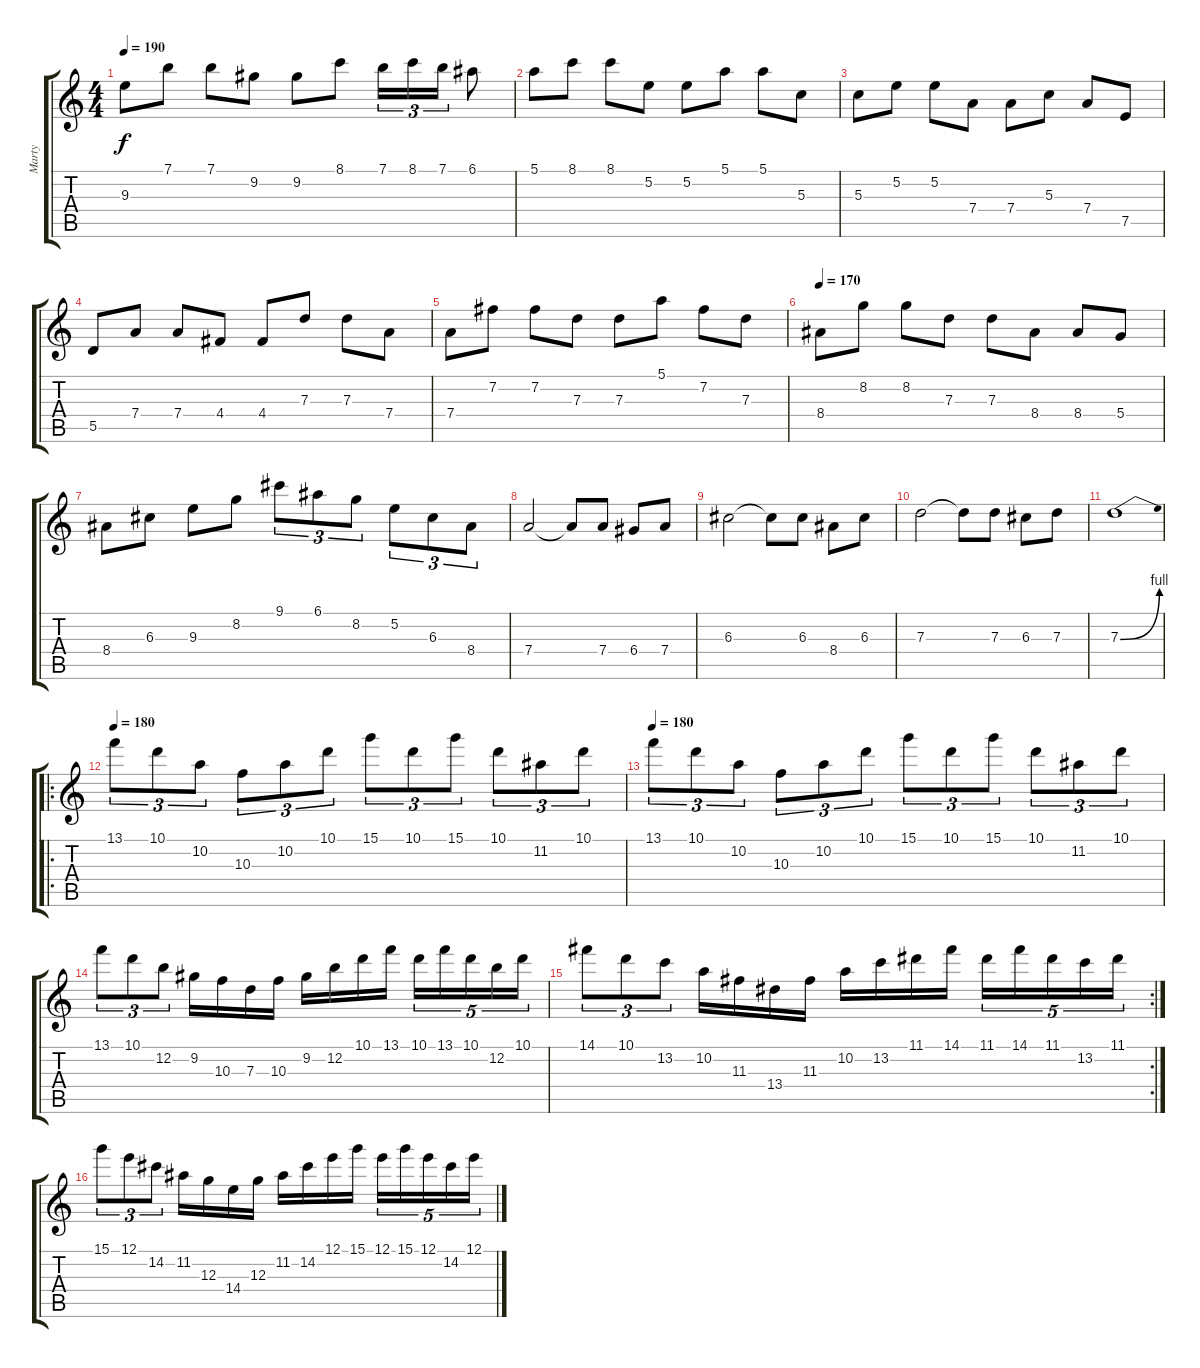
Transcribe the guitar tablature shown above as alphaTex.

\track ("Marty" "Marty") {instrument distortionguitar}
\staff {score tabs}
\tuning (E4 B3 G3 D3 A2 E2) {hide}
\ts (4 4)
\tempo 190
\clef g2
\ks c
9.3.8{dy f} 7.1.8 7.1.8 9.2.8 9.2.8 8.1.8 7.1.16{tu (3 2)} 8.1.16{tu (3 2)} 7.1.16{tu (3 2)} 6.1.8 |
5.1.8 8.1.8 8.1.8 5.2.8 5.2.8 5.1.8 5.1.8 5.3.8 |
5.3.8 5.2.8 5.2.8 7.4.8 7.4.8 5.3.8 7.4.8 7.5.8 |
5.5.8 7.4.8 7.4.8 4.4.8 4.4.8 7.3.8 7.3.8 7.4.8 |
7.4.8 7.2.8 7.2.8 7.3.8 7.3.8 5.1.8 7.2.8 7.3.8 |
\tempo 170
8.4.8 8.2.8 8.2.8 7.3.8 7.3.8 8.4.8 8.4.8 5.4.8 |
8.4.8 6.3.8 9.3.8 8.2.8 9.1.8{tu (3 2)} 6.1.8{tu (3 2)} 8.2.8{tu (3 2)} 5.2.8{tu (3 2)} 6.3.8{tu (3 2)} 8.4.8{tu (3 2)} |
7.4.2 7.4{t}.8 7.4.8 6.4.8 7.4.8 |
6.3.2 6.3{t}.8 6.3.8 8.4.8 6.3.8 |
7.3.2 7.3{t}.8 7.3.8 6.3.8 7.3.8 |
7.3{be (bend 0 0 60 4)}.1 |
\ro
\tempo 180
13.1.8{tu (3 2)} 10.1.8{tu (3 2)} 10.2.8{tu (3 2)} 10.3.8{tu (3 2)} 10.2.8{tu (3 2)} 10.1.8{tu (3 2)} 15.1.8{tu (3 2)} 10.1.8{tu (3 2)} 15.1.8{tu (3 2)} 10.1.8{tu (3 2)} 11.2.8{tu (3 2)} 10.1.8{tu (3 2)} |
\tempo 180
13.1.8{tu (3 2)} 10.1.8{tu (3 2)} 10.2.8{tu (3 2)} 10.3.8{tu (3 2)} 10.2.8{tu (3 2)} 10.1.8{tu (3 2)} 15.1.8{tu (3 2)} 10.1.8{tu (3 2)} 15.1.8{tu (3 2)} 10.1.8{tu (3 2)} 11.2.8{tu (3 2)} 10.1.8{tu (3 2)} |
13.1.8{tu (3 2)} 10.1.8{tu (3 2)} 12.2.8{tu (3 2)} 9.2.16 10.3.16 7.3.16 10.3.16 9.2.16 12.2.16 10.1.16 13.1.16 10.1.16{tu (5 4)} 13.1.16{tu (5 4)} 10.1.16{tu (5 4)} 12.2.16{tu (5 4)} 10.1.16{tu (5 4)} |
\rc 2
14.1.8{tu (3 2)} 10.1.8{tu (3 2)} 13.2.8{tu (3 2)} 10.2.16 11.3.16 13.4.16 11.3.16 10.2.16 13.2.16 11.1.16 14.1.16 11.1.16{tu (5 4)} 14.1.16{tu (5 4)} 11.1.16{tu (5 4)} 13.2.16{tu (5 4)} 11.1.16{tu (5 4)} |
15.1.8{tu (3 2)} 12.1.8{tu (3 2)} 14.2.8{tu (3 2)} 11.2.16 12.3.16 14.4.16 12.3.16 11.2.16 14.2.16 12.1.16 15.1.16 12.1.16{tu (5 4)} 15.1.16{tu (5 4)} 12.1.16{tu (5 4)} 14.2.16{tu (5 4)} 12.1.16{tu (5 4)}
